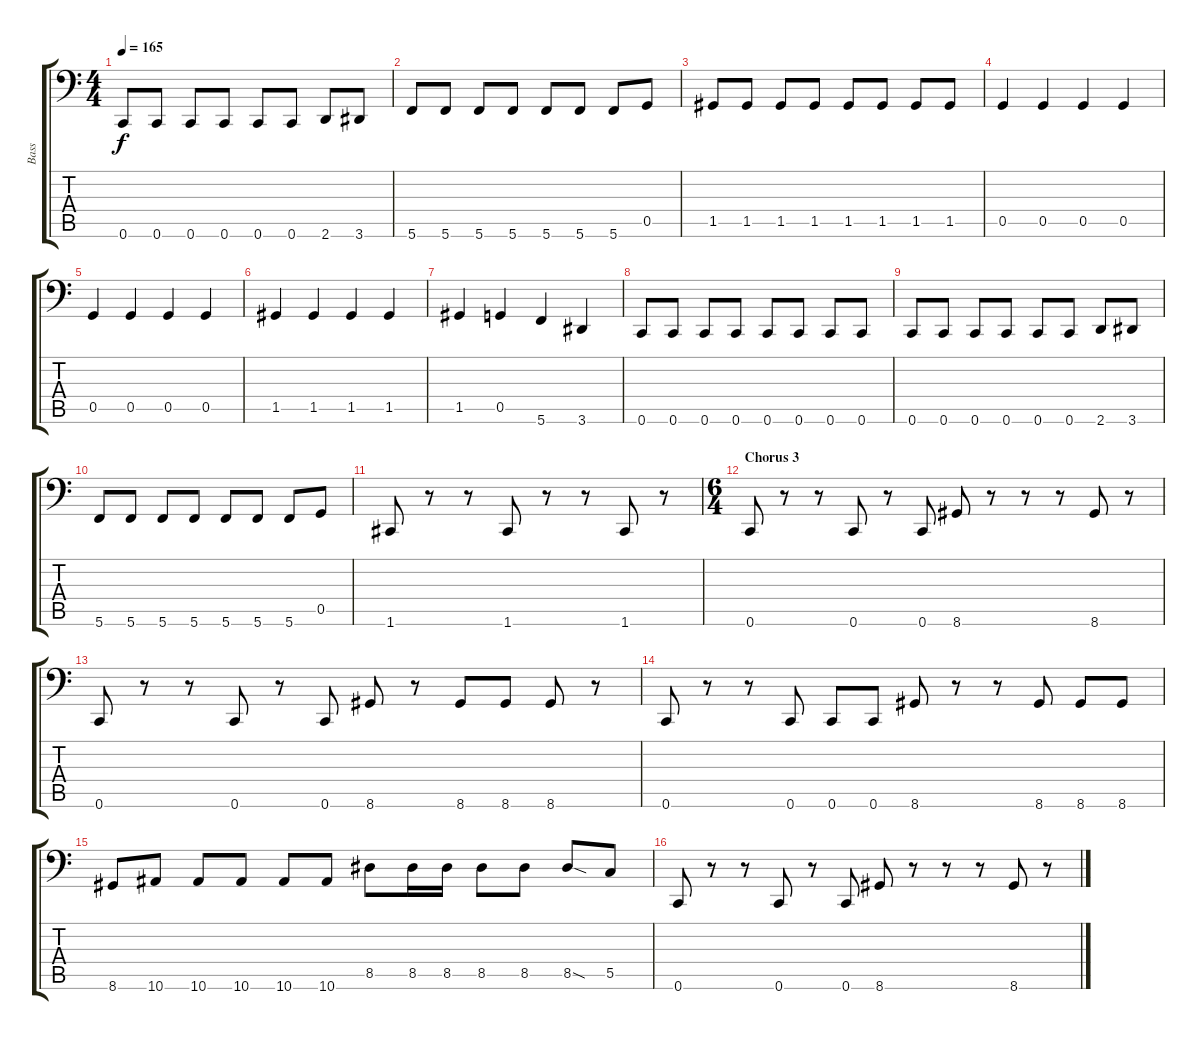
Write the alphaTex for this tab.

\track ("Bass" "Bass") {instrument electricbassfinger}
\staff {score tabs}
\tuning (D3 A2 F2 C2 G1 C1) {hide}
\ts (4 4)
\tempo 165
\clef f4
\ks c
0.6.8{dy f} 0.6.8 0.6.8 0.6.8 0.6.8 0.6.8 2.6.8 3.6.8 |
5.6.8 5.6.8 5.6.8 5.6.8 5.6.8 5.6.8 5.6.8 0.5.8 |
1.5.8 1.5.8 1.5.8 1.5.8 1.5.8 1.5.8 1.5.8 1.5.8 |
0.5.4 0.5.4 0.5.4 0.5.4 |
0.5.4 0.5.4 0.5.4 0.5.4 |
1.5.4 1.5.4 1.5.4 1.5.4 |
1.5.4 0.5.4 5.6.4 3.6.4 |
0.6.8 0.6.8 0.6.8 0.6.8 0.6.8 0.6.8 0.6.8 0.6.8 |
0.6.8 0.6.8 0.6.8 0.6.8 0.6.8 0.6.8 2.6.8 3.6.8 |
5.6.8 5.6.8 5.6.8 5.6.8 5.6.8 5.6.8 5.6.8 0.5.8 |
1.6.8 r.8 r.8 1.6.8 r.8 r.8 1.6.8 r.8 |
\ts (6 4)
\section ("" "Chorus 3")
0.6.8{instrument electricbasspick} r.8 r.8 0.6.8 r.8 0.6.8 8.6.8 r.8 r.8 r.8 8.6.8 r.8 |
0.6.8 r.8 r.8 0.6.8 r.8 0.6.8 8.6.8 r.8 8.6.8 8.6.8 8.6.8 r.8 |
0.6.8 r.8 r.8 0.6.8 0.6.8 0.6.8 8.6.8 r.8 r.8 8.6.8 8.6.8 8.6.8 |
8.6.8 10.6.8 10.6.8 10.6.8 10.6.8 10.6.8 8.5.8 8.5.16 8.5.16 8.5.8 8.5.8 8.5{sod}.8 5.5.8 |
0.6.8 r.8 r.8 0.6.8 r.8 0.6.8 8.6.8 r.8 r.8 r.8 8.6.8 r.8
